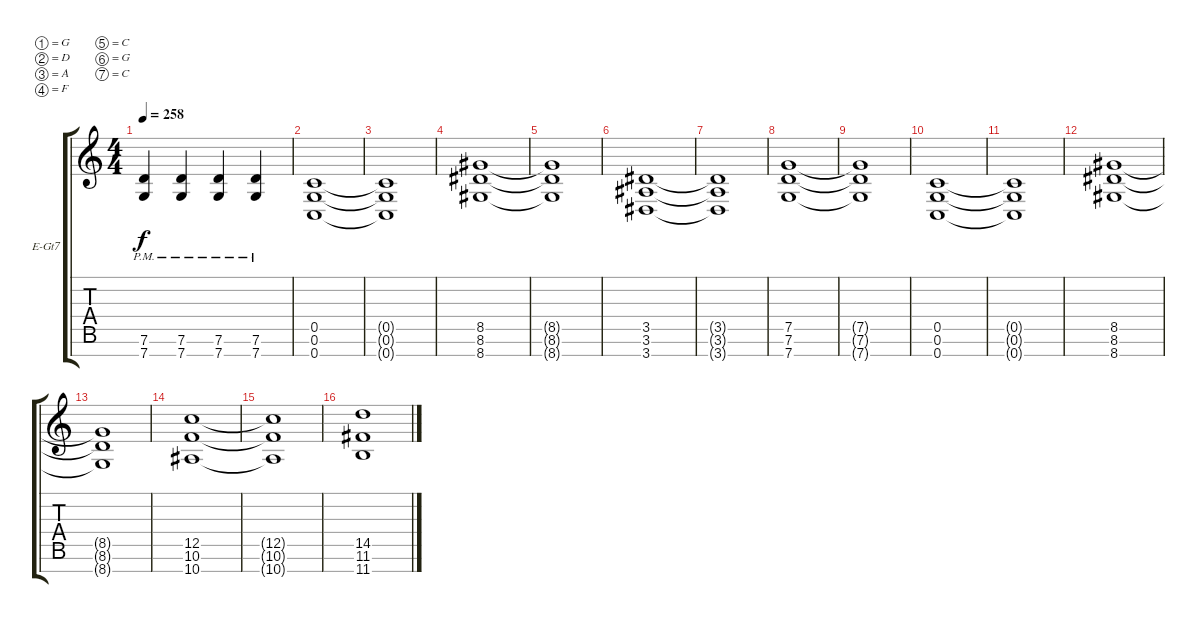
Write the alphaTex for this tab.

\defaultSystemsLayout 4
\bracketExtendMode groupsimilarinstruments
\firstSystemTrackNameOrientation horizontal
\otherSystemsTrackNameOrientation horizontal
\track ("Electric Guitar" "E-Gt7") {instrument distortionguitar}
\staff {score tabs}
\tuning (G4 D4 A3 F3 C3 G2 C2)
\ts (4 4)
\tempo 258
\clef g2
\ks c
(7.7{pm} 7.6{pm}).4{dy f} (7.7{pm} 7.6{pm}).4 (7.7{pm} 7.6{pm}).4 (7.7{pm} 7.6{pm}).4 |
\scale
0.333333 (0.6 0.7 0.5).1 |
\scale
0.333333 (0.7{t} 0.6{t} 0.5{t}).1 |
\scale
0.333333 (8.6 8.5 8.7).1 |
\scale
0.333333 (8.6{t} 8.7{t} 8.5{t}).1 |
\scale
0.333333 (3.7 3.6 3.5).1 |
\scale
0.333333 (3.7{t} 3.6{t} 3.5{t}).1 |
\scale
0.333333 (7.7 7.6 7.5).1 |
\scale
0.333333 (7.7{t} 7.6{t} 7.5{t}).1 |
\scale
0.333333 (0.6 0.7 0.5).1 |
\scale
0.333333 (0.7{t} 0.6{t} 0.5{t}).1 |
\scale
0.333333 (8.6 8.5 8.7).1 |
\scale
0.333333 (8.6{t} 8.7{t} 8.5{t}).1 |
\scale
0.333333 (10.7 10.6 12.5).1 |
\scale
0.333333 (10.7{t} 10.6{t} 12.5{t}).1 |
\scale
0.333333 (14.5 11.6 11.7).1
